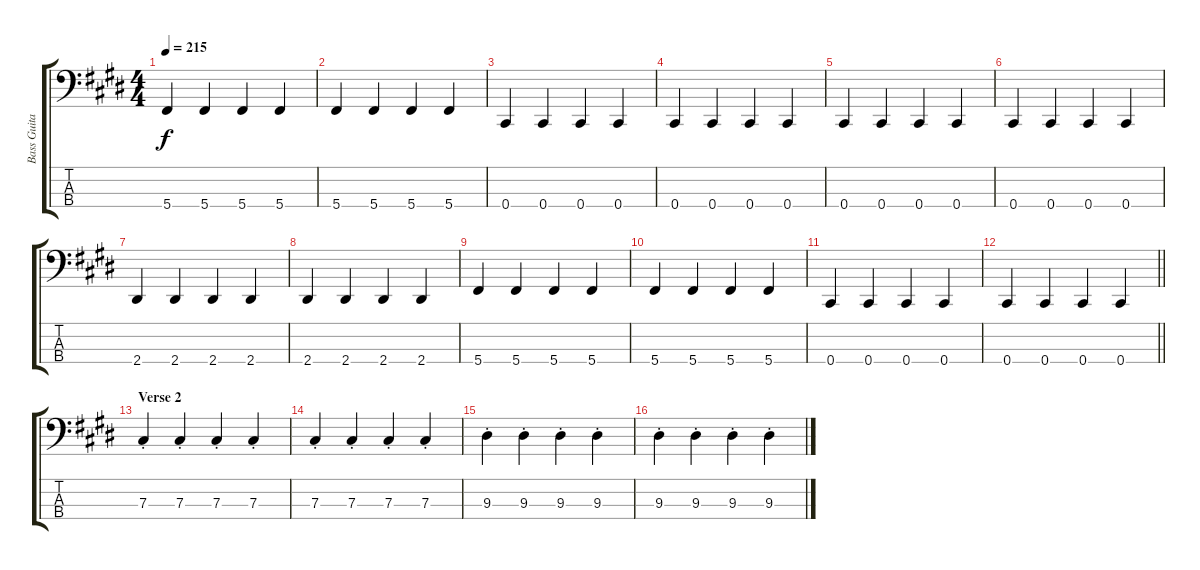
\track ("Bass Guitar" "Bass Guita") {instrument electricbasspick}
\staff {score tabs}
\tuning (E2 B1 Gb1 Db1) {hide}
\ts (4 4)
\tempo 215
\clef f4
\ks e
5.4.4{dy f} 5.4.4 5.4.4 5.4.4 |
5.4.4 5.4.4 5.4.4 5.4.4 |
0.4.4 0.4.4 0.4.4 0.4.4 |
0.4.4 0.4.4 0.4.4 0.4.4 |
0.4.4 0.4.4 0.4.4 0.4.4 |
0.4.4 0.4.4 0.4.4 0.4.4 |
2.4.4 2.4.4 2.4.4 2.4.4 |
2.4.4 2.4.4 2.4.4 2.4.4 |
5.4.4 5.4.4 5.4.4 5.4.4 |
5.4.4 5.4.4 5.4.4 5.4.4 |
0.4.4 0.4.4 0.4.4 0.4.4 |
\barLineRight lightlight
0.4.4 0.4.4 0.4.4 0.4.4 |
\section ("" "Verse 2")
7.3{st}.4 7.3{st}.4 7.3{st}.4 7.3{st}.4 |
7.3{st}.4 7.3{st}.4 7.3{st}.4 7.3{st}.4 |
9.3{st}.4 9.3{st}.4 9.3{st}.4 9.3{st}.4 |
9.3{st}.4 9.3{st}.4 9.3{st}.4 9.3{ss st}.4
